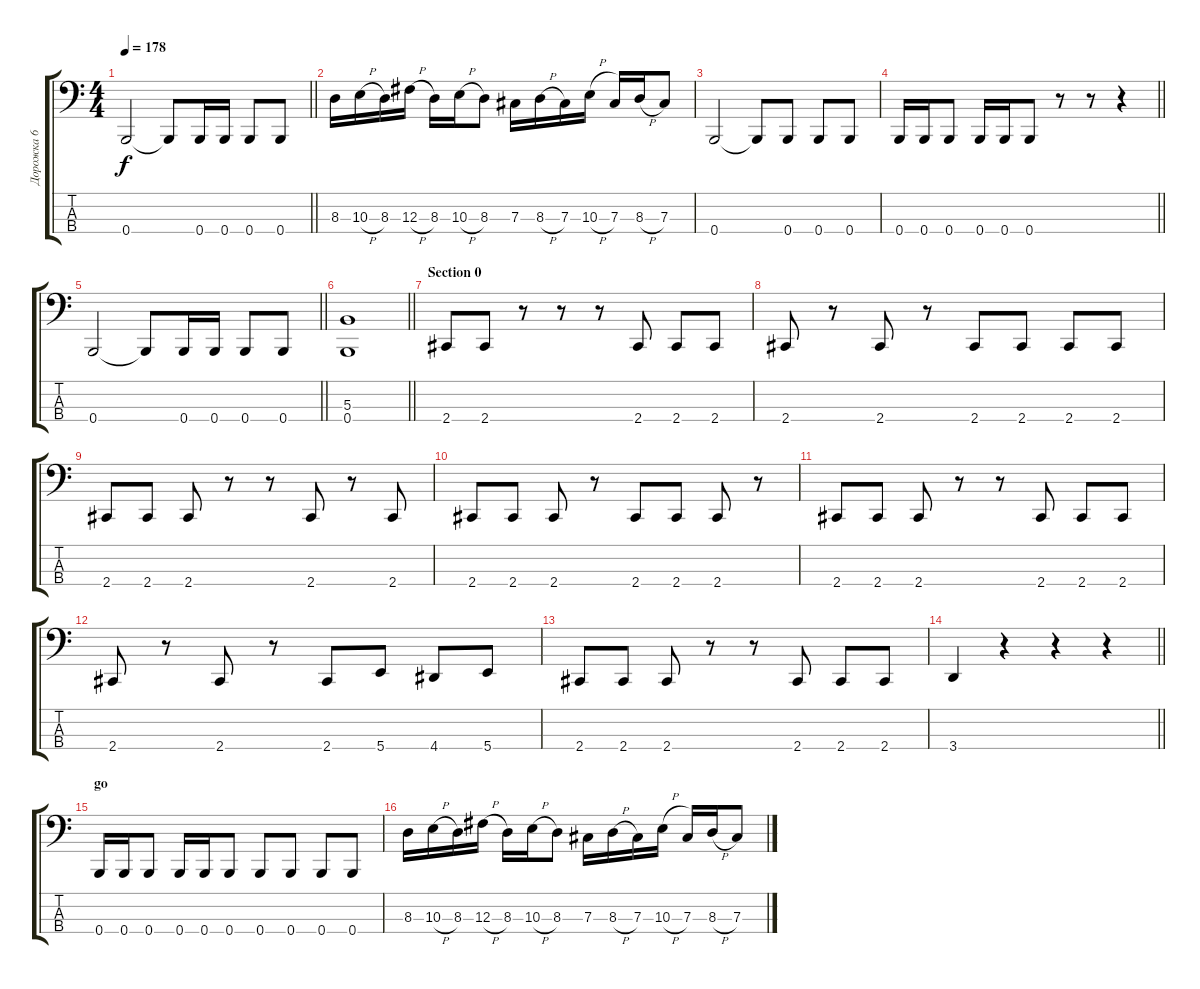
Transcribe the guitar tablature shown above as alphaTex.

\track ("Дорожка 6" "Дорожка 6") {instrument electricbassfinger}
\staff {score tabs}
\tuning (E2 B1 Gb1 B0) {hide}
\ts (4 4)
\tempo 178
\clef f4
\barLineRight lightlight
\ks c
0.4.2{dy f} 0.4{t}.8 0.4.16 0.4.16 0.4.8 0.4.8 |
8.3.16 10.3{h}.16 8.3.16 12.3{h}.16 8.3.16 10.3{h}.16 8.3.8 7.3.16 8.3{h}.16 7.3.16 10.3{h}.16 7.3.16 8.3{h}.16 7.3.8 |
0.4.2 0.4{t}.8 0.4.8 0.4.8 0.4.8 |
\barLineRight lightlight
0.4.16 0.4.16 0.4.8 0.4.16 0.4.16 0.4.8 r.8 r.8 r.4 |
\barLineRight lightlight
0.4.2 0.4{t}.8 0.4.16 0.4.16 0.4.8 0.4.8 |
\barLineRight lightlight
(5.3 0.4).1 |
\section ("" "Section 0")
2.4.8 2.4.8 r.8 r.8 r.8 2.4.8 2.4.8 2.4.8 |
2.4.8 r.8 2.4.8 r.8 2.4.8 2.4.8 2.4.8 2.4.8 |
2.4.8 2.4.8 2.4.8 r.8 r.8 2.4.8 r.8 2.4.8 |
2.4.8 2.4.8 2.4.8 r.8 2.4.8 2.4.8 2.4.8 r.8 |
2.4.8 2.4.8 2.4.8 r.8 r.8 2.4.8 2.4.8 2.4.8 |
2.4.8 r.8 2.4.8 r.8 2.4.8 5.4.8 4.4.8 5.4.8 |
2.4.8 2.4.8 2.4.8 r.8 r.8 2.4.8 2.4.8 2.4.8 |
\barLineRight lightlight
3.4.4 r.4 r.4 r.4 |
\section ("" "go")
0.4.16 0.4.16 0.4.8 0.4.16 0.4.16 0.4.8 0.4.8 0.4.8 0.4.8 0.4.8 |
8.3.16 10.3{h}.16 8.3.16 12.3{h}.16 8.3.16 10.3{h}.16 8.3.8 7.3.16 8.3{h}.16 7.3.16 10.3{h}.16 7.3.16 8.3{h}.16 7.3.8
